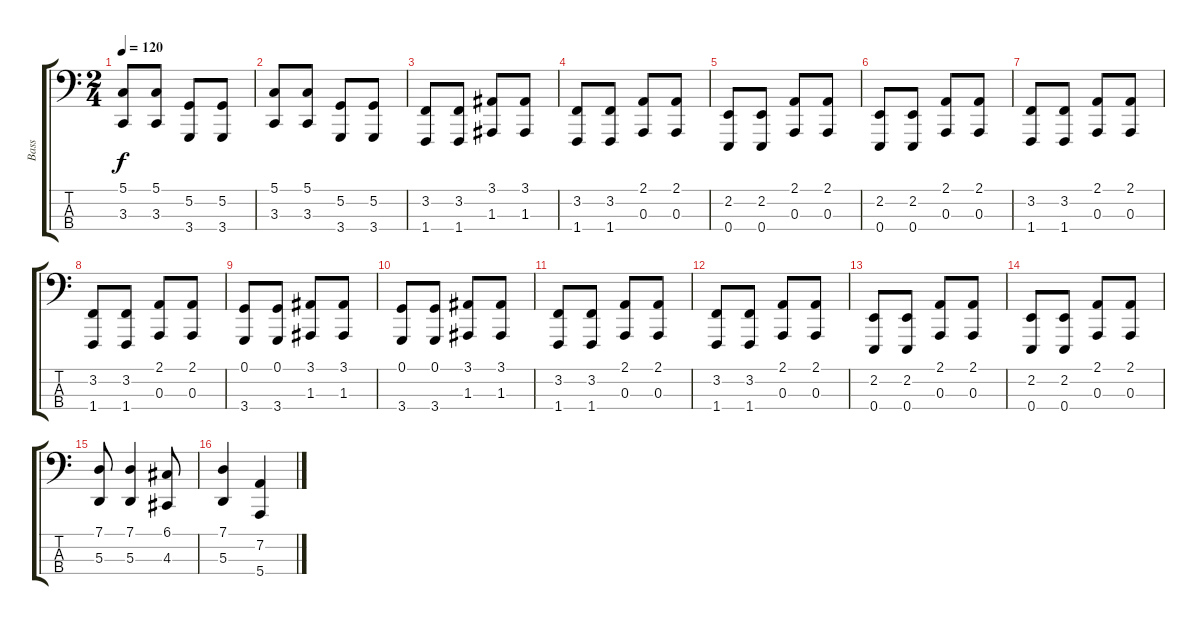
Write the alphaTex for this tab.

\track ("Bass" "Bass") {instrument electricbassfinger}
\staff {score tabs}
\tuning (G1 D1 A0 E0) {hide}
\ts (2 4)
\tempo 120
\clef f4
\ks c
(5.1 3.3).8{dy f} (5.1 3.3).8 (5.2 3.4).8 (5.2 3.4).8 |
(5.1 3.3).8 (5.1 3.3).8 (5.2 3.4).8 (5.2 3.4).8 |
(3.2 1.4).8 (3.2 1.4).8 (3.1 1.3).8 (3.1 1.3).8 |
(3.2 1.4).8 (3.2 1.4).8 (2.1 0.3).8 (2.1 0.3).8 |
(2.2 0.4).8 (2.2 0.4).8 (2.1 0.3).8 (2.1 0.3).8 |
(2.2 0.4).8 (2.2 0.4).8 (2.1 0.3).8 (2.1 0.3).8 |
(3.2 1.4).8 (3.2 1.4).8 (2.1 0.3).8 (2.1 0.3).8 |
(3.2 1.4).8 (3.2 1.4).8 (2.1 0.3).8 (2.1 0.3).8 |
(0.1 3.4).8 (0.1 3.4).8 (3.1 1.3).8 (3.1 1.3).8 |
(0.1 3.4).8 (0.1 3.4).8 (3.1 1.3).8 (3.1 1.3).8 |
(3.2 1.4).8 (3.2 1.4).8 (2.1 0.3).8 (2.1 0.3).8 |
(3.2 1.4).8 (3.2 1.4).8 (2.1 0.3).8 (2.1 0.3).8 |
(2.2 0.4).8 (2.2 0.4).8 (2.1 0.3).8 (2.1 0.3).8 |
(2.2 0.4).8 (2.2 0.4).8 (2.1 0.3).8 (2.1 0.3).8 |
(7.1 5.3).8 (7.1 5.3).4 (6.1 4.3).8 |
(7.1 5.3).4 (7.2 5.4).4
